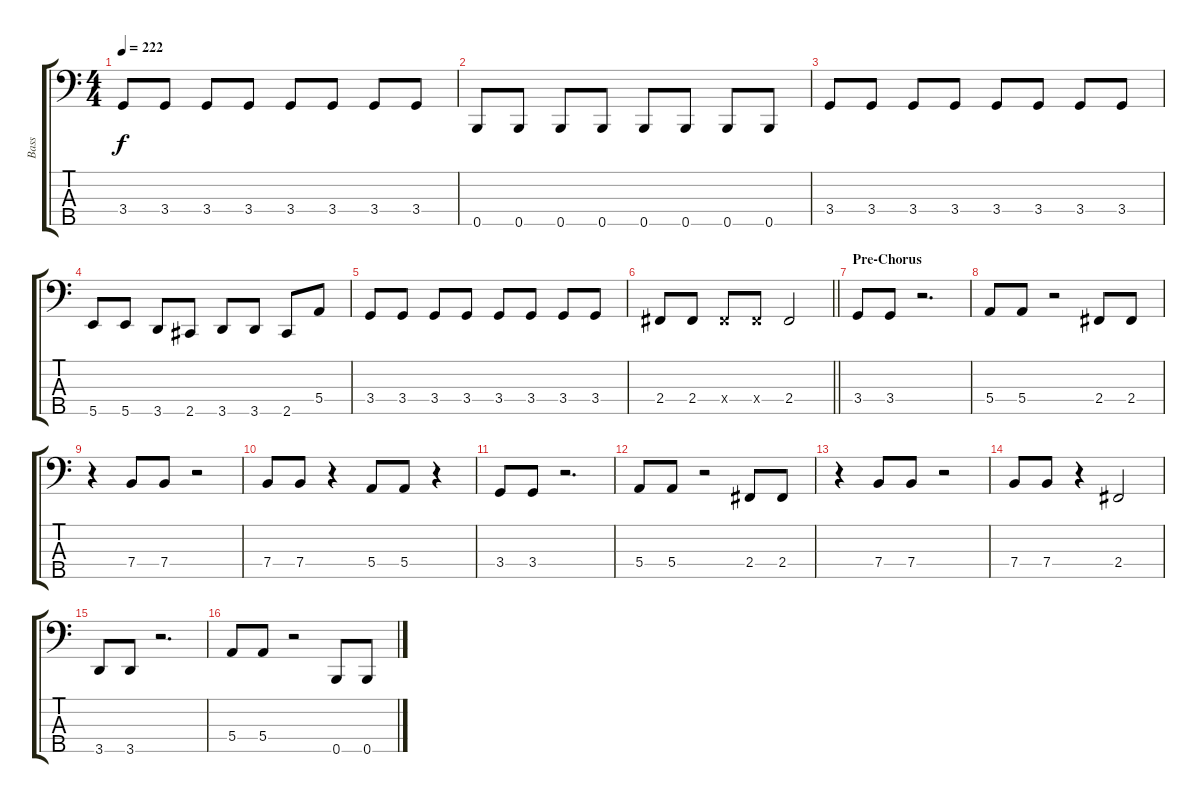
\track ("Bass" "Bass") {instrument electricbasspick}
\staff {score tabs}
\tuning (G2 D2 A1 E1 B0) {hide}
\ts (4 4)
\tempo 222
\clef f4
\ks c
3.4.8{dy f} 3.4.8 3.4.8 3.4.8 3.4.8 3.4.8 3.4.8 3.4.8 |
0.5.8 0.5.8 0.5.8 0.5.8 0.5.8 0.5.8 0.5.8 0.5.8 |
3.4.8 3.4.8 3.4.8 3.4.8 3.4.8 3.4.8 3.4.8 3.4.8 |
5.5.8 5.5.8 3.5.8 2.5.8 3.5.8 3.5.8 2.5.8 5.4.8 |
3.4.8 3.4.8 3.4.8 3.4.8 3.4.8 3.4.8 3.4.8 3.4.8 |
\barLineRight lightlight
2.4.8 2.4.8 2.4{x}.8 2.4{x}.8 2.4.2 |
\section ("" "Pre-Chorus")
3.4.8 3.4.8 r.2{d} |
5.4.8 5.4.8 r.2 2.4.8 2.4.8 |
r.4 7.4.8 7.4.8 r.2 |
7.4.8 7.4.8 r.4 5.4.8 5.4.8 r.4 |
3.4.8 3.4.8 r.2{d} |
5.4.8 5.4.8 r.2 2.4.8 2.4.8 |
r.4 7.4.8 7.4.8 r.2 |
7.4.8 7.4.8 r.4 2.4.2 |
3.5.8 3.5.8 r.2{d} |
5.4.8 5.4.8 r.2 0.5.8 0.5.8
